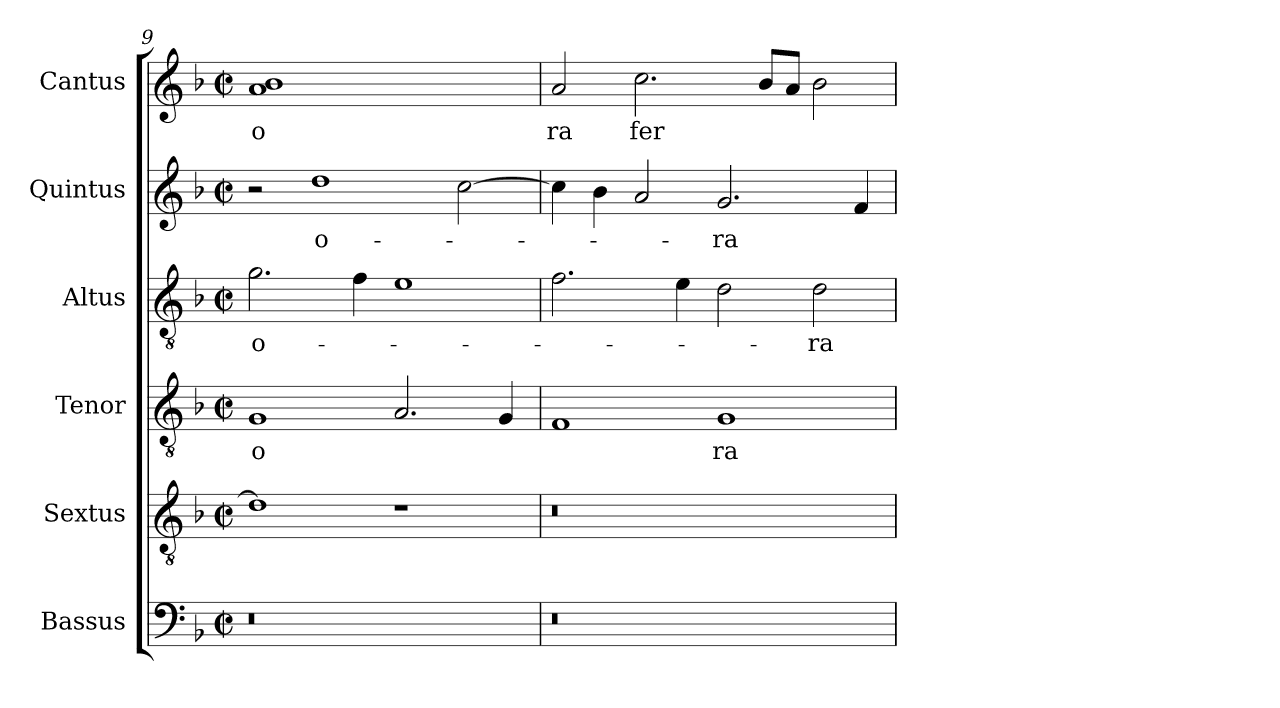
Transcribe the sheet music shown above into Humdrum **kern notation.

**kern	**kern	**kern	**text	**kern	**text	**kern	**text	**kern	**text
*part6	*part5	*part4	*part4	*part3	*part3	*part2	*part2	*part1	*part1
*staff6	*staff5	*staff4	*staff4	*staff3	*staff3	*staff2	*staff2	*staff1	*staff1
*I"Bassus	*I"Sextus	*I"Tenor	*	*I"Altus	*	*I"Quintus	*	*I"Cantus	*
*clefF4	*clefGv2	*clefGv2	*	*clefGv2	*	*clefG2	*	*clefG2	*
*k[b-]	*k[b-]	*k[b-]	*	*k[b-]	*	*k[b-]	*	*k[b-]	*
*F:	*F:	*F:	*	*F:	*	*F:	*	*F:	*
*M2/2	*M2/2	*M2/2	*	*M2/2	*	*M2/2	*	*M2/2	*
*met(c|)	*met(c|)	*met(c|)	*	*met(c|)	*	*met(c|)	*	*met(c|)	*
=9	=9	=9	=9	=9	=9	=9	=9	=9	=9
!	!	!	!LO:LY:b:rj	!	!LO:LY:b:cj	!	!	!	!LO:LY:b:rj
0r	1d]	1G	o	2.g\	o-	2r	.	1b- 1a	o
!	!	!	!	!	!	!	!LO:LY:b:rj	!	!
.	.	.	.	.	.	1dd	o-	.	.
.	.	.	.	4f\	.	.	.	.	.
.	1r	2.A/	.	1e	.	.	.	1ryy	.
.	.	.	.	.	.	[>2cc\	.	.	.
.	.	4G/	.	.	.	.	.	.	.
=10	=10	=10	=10	=10	=10	=10	=10	=10	=10
!	!	!	!	!	!	!	!	!	!LO:LY:b:cj
0r	0r	1F	.	2.f\	.	4cc\]	.	2a/	ra
.	.	.	.	.	.	4b-\	.	.	.
!	!	!	!	!	!	!	!	!	!LO:LY:b
.	.	.	.	.	.	2a/	.	2.cc\	fer
.	.	.	.	4e\	.	.	.	.	.
!	!	!	!LO:LY:b:cj	!	!	!	!LO:LY:b:cj	!	!
.	.	1G	ra	2d\	.	2.g/	-ra	.	.
.	.	.	.	.	.	.	.	8b-/L	.
.	.	.	.	.	.	.	.	8a/J	.
!	!	!	!	!	!LO:LY:b:cj	!	!	!	!
.	.	.	.	2d\	-ra	.	.	2b-\	.
.	.	.	.	.	.	4f/	.	.	.
=	=	=	=	=	=	=	=	=	=
*-	*-	*-	*-	*-	*-	*-	*-	*-	*-
